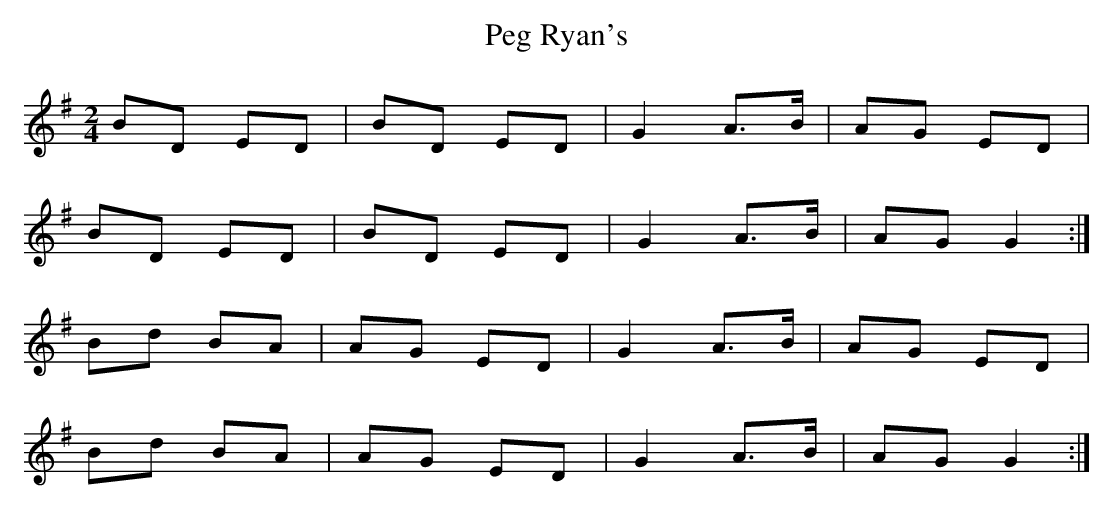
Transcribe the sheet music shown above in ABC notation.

X:1
T:Peg Ryan's
M:2/4
L:1/8
K:G Major
BD ED|BD ED|G2 A3/2B/|AG ED|!
BD ED|BD ED|G2 A3/2B/|AG G2:|!
Bd BA|AG ED|G2 A3/2B/|AG ED|!
Bd BA|AG ED|G2 A3/2B/|AG G2:|!
